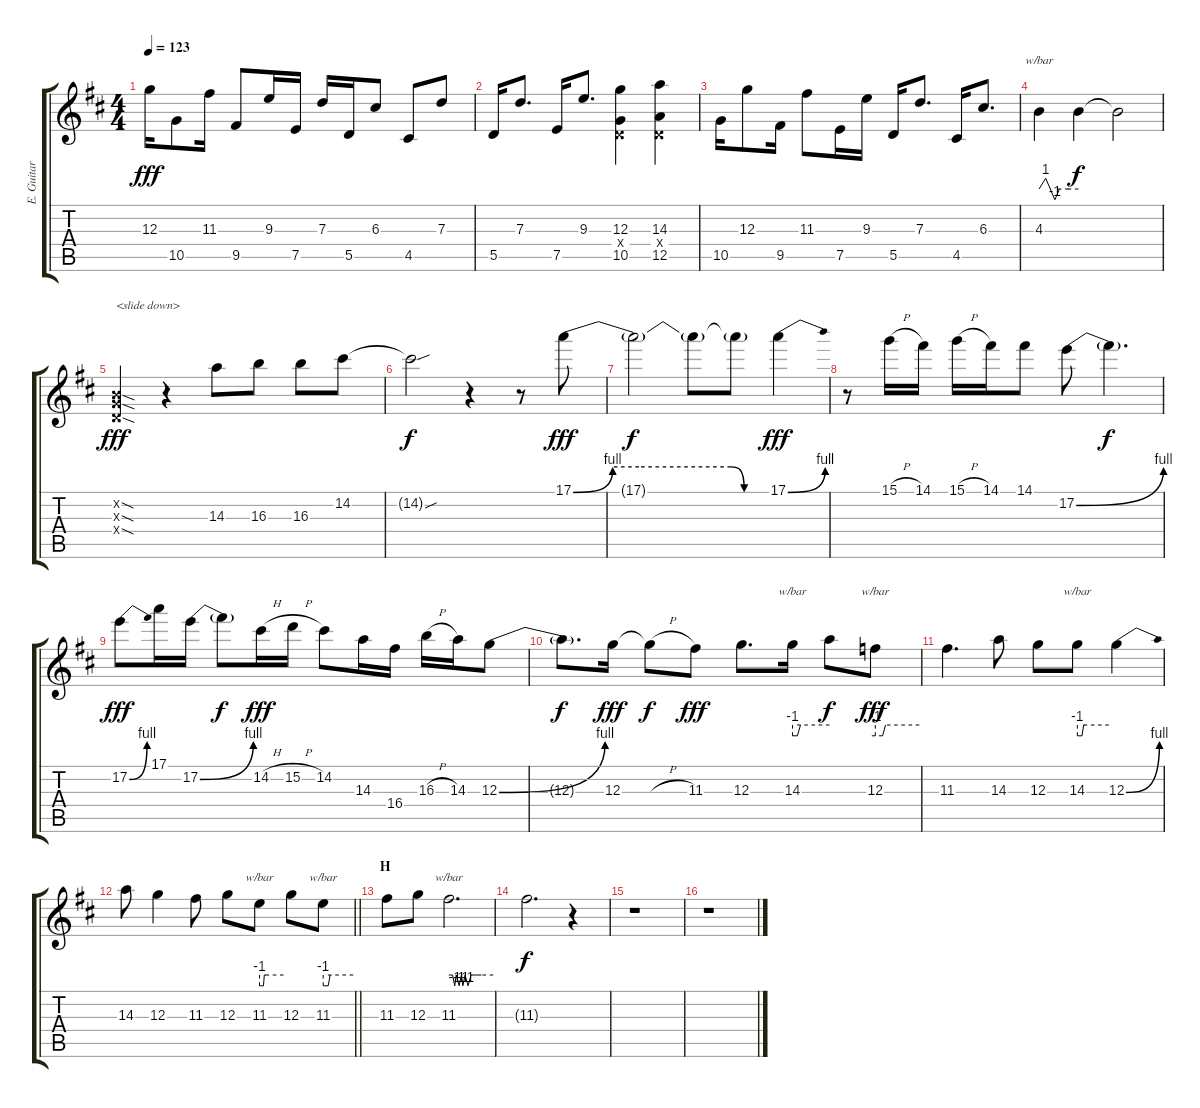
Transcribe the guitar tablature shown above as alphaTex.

\track ("E. Guitar I" "E. Guitar ") {instrument overdrivenguitar}
\staff {score tabs}
\tuning (E4 B3 G3 D3 A2 E2) {hide}
\ts (4 4)
\tempo 123
\clef g2
\ks d
12.3.16{dy fff} 10.5.8 11.3.16 9.5.8 9.3.16 7.5.16 7.3.16 5.5.16 6.3.8 4.5.8 7.3.8 |
5.5.16 7.3.8{d} 7.5.16 9.3.8{d} (12.3 0.4{x} 10.5).4 (14.3 0.4{x} 12.5).4 |
10.5.16 12.3.8 9.5.16 11.3.8 7.5.16 9.3.16 5.5.16 7.3.8{d} 4.5.16 6.3.8{d} |
4.3.4{tbe (custom default 0 0 10 4 24 -4 31 0 45 0 60 0)} 4.3{t}.4{dy f} 4.3{t}.2 |
(0.2{sod x} 0.3{sod x} 0.4{sod x}).4{txt "<slide down>" dy fff} r.4 14.3.8 16.3.8 16.3.8 14.2.8 |
14.2{sou t}.2{dy f} r.4 r.8 17.1{be (custom 0 0 12 4 20 4 48 4 52 0 54 0 60 0)}.8{dy fff} |
17.1{t}.2{dy f} 17.1{t}.8 17.1{t}.8 17.1{be (bend 0 0 60 4)}.4{dy fff} |
r.8 15.1{h}.16 14.1.16 15.1{h}.16 14.1.16 14.1.8 17.2{be (bend 0 0 60 4)}.8 17.2{t}.4{d dy f} |
17.2{be (bend 0 0 60 4)}.8{dy fff} 17.1.16 17.2{be (bend 0 0 60 4)}.16 17.2{t}.8{dy f} 14.2{h}.16{dy fff} 15.2{h}.16 14.2.8 14.3.16 16.4.16 16.3{h}.16 14.3.16 12.3{be (bend 0 0 60 4)}.8 |
12.3{t}.8{d dy f} 12.3.16{dy fff} 12.3{h t}.8{dy f} 11.3.8{dy fff} 12.3.8{d} 14.3.16{tbe (custom default 0 -4 8 -4 13 0 60 0)} 14.3{t}.8{dy f} 12.3.8{tbe (custom default 0 -4 10 -4 14 0 60 0) dy fff} |
11.3.4{d} 14.3.8 12.3.8 14.3.8{tbe (custom default 0 -4 9 -4 12 0 14 0 60 0)} 12.3{be (bend 0 0 60 4)}.4 |
\barLineRight lightlight
14.3.8 12.3.4 11.3.8 12.3.8 11.3.8{tbe (custom default 0 -4 10 -4 12 0 16 0 60 0)} 12.3.8 11.3.8{tbe (custom default 0 -4 10 -4 14 0 60 0)} |
\section ("" "H")
11.3.8 12.3.8 11.3.2{d tbe (custom default 0 0 5 0 8 -4 10 0 14 -4 17 0 19 -4 22 0 26 -4 30 0 36 0 44 0 60 0)} |
11.3{t}.2{d dy f} r.4 |
r.1 |
r.1
